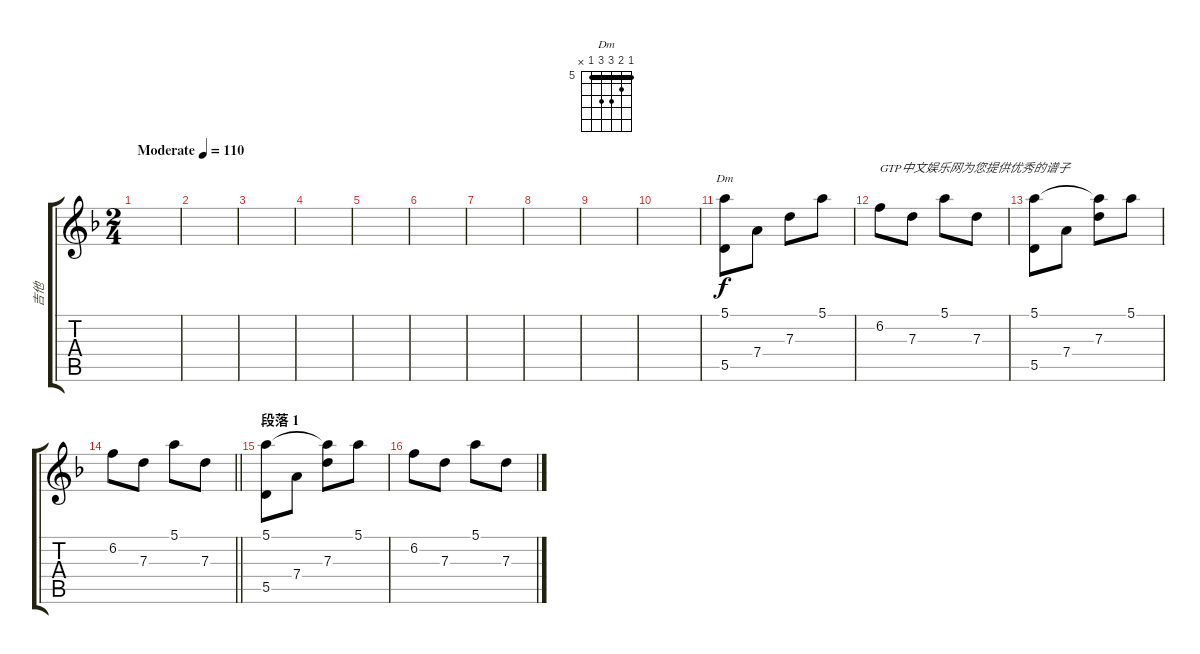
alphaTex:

\track ("吉他" "吉他") {instrument electricguitarclean}
\staff {score tabs}
\tuning (E4 B3 G3 D3 A2 E2) {hide}
\chord ("Dm" 5 6 7 7 5 x) {firstfret 5 barre 5}
\ts (2 4)
\tempo (110 "Moderate")
\clef g2
\ks dminor
|
|
|
|
|
|
|
|
|
|
(5.1 5.5).8{ch "Dm"} 7.4.8 7.3.8 5.1.8 |
6.2.8{txt "GTP中文娱乐网为您提供优秀的谱子"} 7.3.8 5.1.8 7.3.8 |
(5.1 5.5).8 7.4.8 (5.1{t} 7.3).8 5.1.8 |
\barLineRight lightlight
6.2.8 7.3.8 5.1.8 7.3.8 |
\section ("" "段落 1")
(5.1 5.5).8 7.4.8 (5.1{t} 7.3).8 5.1.8 |
6.2.8 7.3.8 5.1.8 7.3.8
